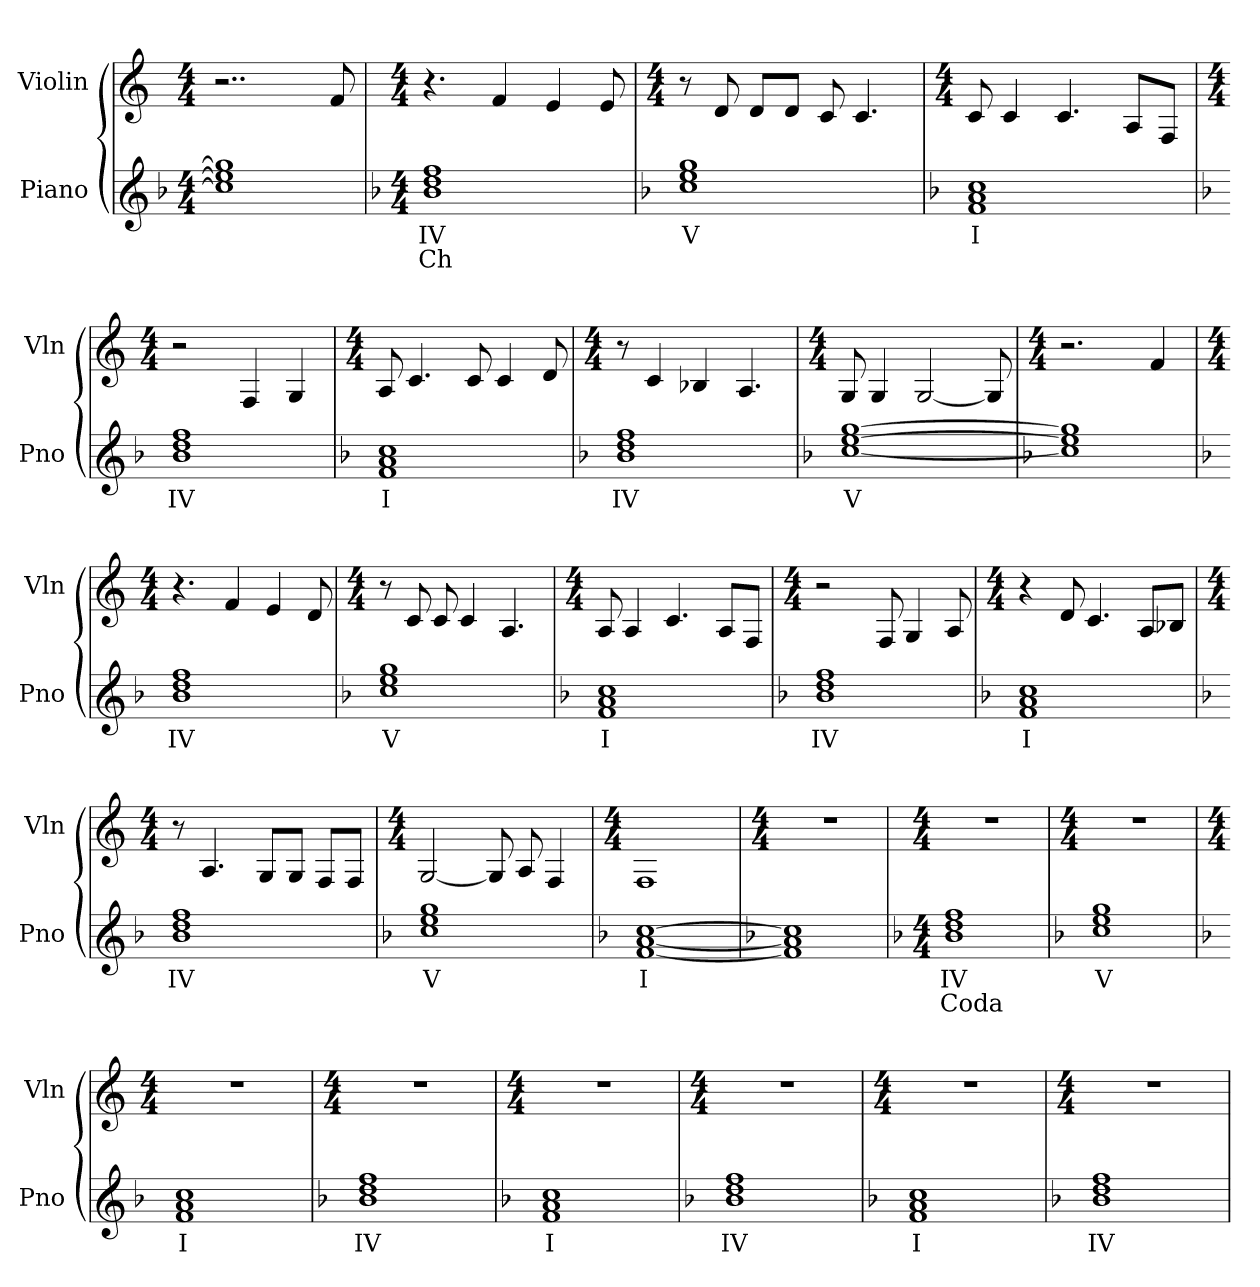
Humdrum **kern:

**kern	**text	**text	**kern
*part2	*part2	*part2	*part1
*staff2	*staff2	*staff2	*staff1
*I"Piano	*	*	*I"Violin
*I'Pno	*	*	*I'Vln
*k[b-]	*	*	*
*F:	*	*	*
*M4/4	*	*	*M4/4
=	=	=	=
1cc] 1ee] 1gg]	.	.	2..r
.	.	.	8f
=	=	=	=
*k[b-]	*	*	*
*F:	*	*	*
*M4/4	*	*	*M4/4
1b- 1dd 1ff	IV	Ch	4.r
.	.	.	4f
.	.	.	4e
.	.	.	8e
=	=	=	=
*k[b-]	*	*	*
*F:	*	*	*
*	*	*	*M4/4
1cc 1ee 1gg	V	.	8r
.	.	.	8d
.	.	.	8dL
.	.	.	8dJ
.	.	.	8c
.	.	.	4.c
=	=	=	=
*k[b-]	*	*	*
*F:	*	*	*
*	*	*	*M4/4
1f 1a 1cc	I	.	8c
.	.	.	4c
.	.	.	4.c
.	.	.	8AL
.	.	.	8FJ
=	=	=	=
*k[b-]	*	*	*
*F:	*	*	*
*	*	*	*M4/4
1b- 1dd 1ff	IV	.	2r
.	.	.	4F
.	.	.	4G
=	=	=	=
*k[b-]	*	*	*
*F:	*	*	*
*	*	*	*M4/4
1f 1a 1cc	I	.	8A
.	.	.	4.c
.	.	.	8c
.	.	.	4c
.	.	.	8d
=	=	=	=
*k[b-]	*	*	*
*F:	*	*	*
*	*	*	*M4/4
1b- 1dd 1ff	IV	.	8r
.	.	.	4c
.	.	.	4B-X
.	.	.	4.A
=	=	=	=
*k[b-]	*	*	*
*F:	*	*	*
*	*	*	*M4/4
[1cc [1ee [1gg	V	.	8G
.	.	.	4G
.	.	.	[2G
.	.	.	8G]
=	=	=	=
*k[b-]	*	*	*
*F:	*	*	*
*	*	*	*M4/4
1cc] 1ee] 1gg]	.	.	2.r
.	.	.	4f
=	=	=	=
*k[b-]	*	*	*
*F:	*	*	*
*	*	*	*M4/4
1b- 1dd 1ff	IV	.	4.r
.	.	.	4f
.	.	.	4e
.	.	.	8d
=	=	=	=
*k[b-]	*	*	*
*F:	*	*	*
*	*	*	*M4/4
1cc 1ee 1gg	V	.	8r
.	.	.	8c
.	.	.	8c
.	.	.	4c
.	.	.	4.A
=	=	=	=
*k[b-]	*	*	*
*F:	*	*	*
*	*	*	*M4/4
1f 1a 1cc	I	.	8A
.	.	.	4A
.	.	.	4.c
.	.	.	8AL
.	.	.	8FJ
=	=	=	=
*k[b-]	*	*	*
*F:	*	*	*
*	*	*	*M4/4
1b- 1dd 1ff	IV	.	2r
.	.	.	8F
.	.	.	4G
.	.	.	8A
=	=	=	=
*k[b-]	*	*	*
*F:	*	*	*
*	*	*	*M4/4
1f 1a 1cc	I	.	4r
.	.	.	8d
.	.	.	4.c
.	.	.	8AL
.	.	.	8B-XJ
=	=	=	=
*k[b-]	*	*	*
*F:	*	*	*
*	*	*	*M4/4
1b- 1dd 1ff	IV	.	8r
.	.	.	4.A
.	.	.	8GL
.	.	.	8GJ
.	.	.	8FL
.	.	.	8FJ
=	=	=	=
*k[b-]	*	*	*
*F:	*	*	*
*	*	*	*M4/4
1cc 1ee 1gg	V	.	[2G
.	.	.	8G]
.	.	.	8A
.	.	.	4F
=	=	=	=
*k[b-]	*	*	*
*F:	*	*	*
*	*	*	*M4/4
[1f [1a [1cc	I	.	1F
=	=	=	=
*k[b-]	*	*	*
*F:	*	*	*
*	*	*	*M4/4
1f] 1a] 1cc]	.	.	1r
=	=	=	=
*k[b-]	*	*	*
*F:	*	*	*
*M4/4	*	*	*M4/4
1b- 1dd 1ff	IV	Coda	1r
=	=	=	=
*k[b-]	*	*	*
*F:	*	*	*
*	*	*	*M4/4
1cc 1ee 1gg	V	.	1r
=	=	=	=
*k[b-]	*	*	*
*F:	*	*	*
*	*	*	*M4/4
1f 1a 1cc	I	.	1r
=	=	=	=
*k[b-]	*	*	*
*F:	*	*	*
*	*	*	*M4/4
1b- 1dd 1ff	IV	.	1r
=	=	=	=
*k[b-]	*	*	*
*F:	*	*	*
*	*	*	*M4/4
1f 1a 1cc	I	.	1r
=	=	=	=
*k[b-]	*	*	*
*F:	*	*	*
*	*	*	*M4/4
1b- 1dd 1ff	IV	.	1r
=	=	=	=
*k[b-]	*	*	*
*F:	*	*	*
*	*	*	*M4/4
1f 1a 1cc	I	.	1r
=	=	=	=
*k[b-]	*	*	*
*F:	*	*	*
*	*	*	*M4/4
1b- 1dd 1ff	IV	.	1r
=	=	=	=
*-	*-	*-	*-
